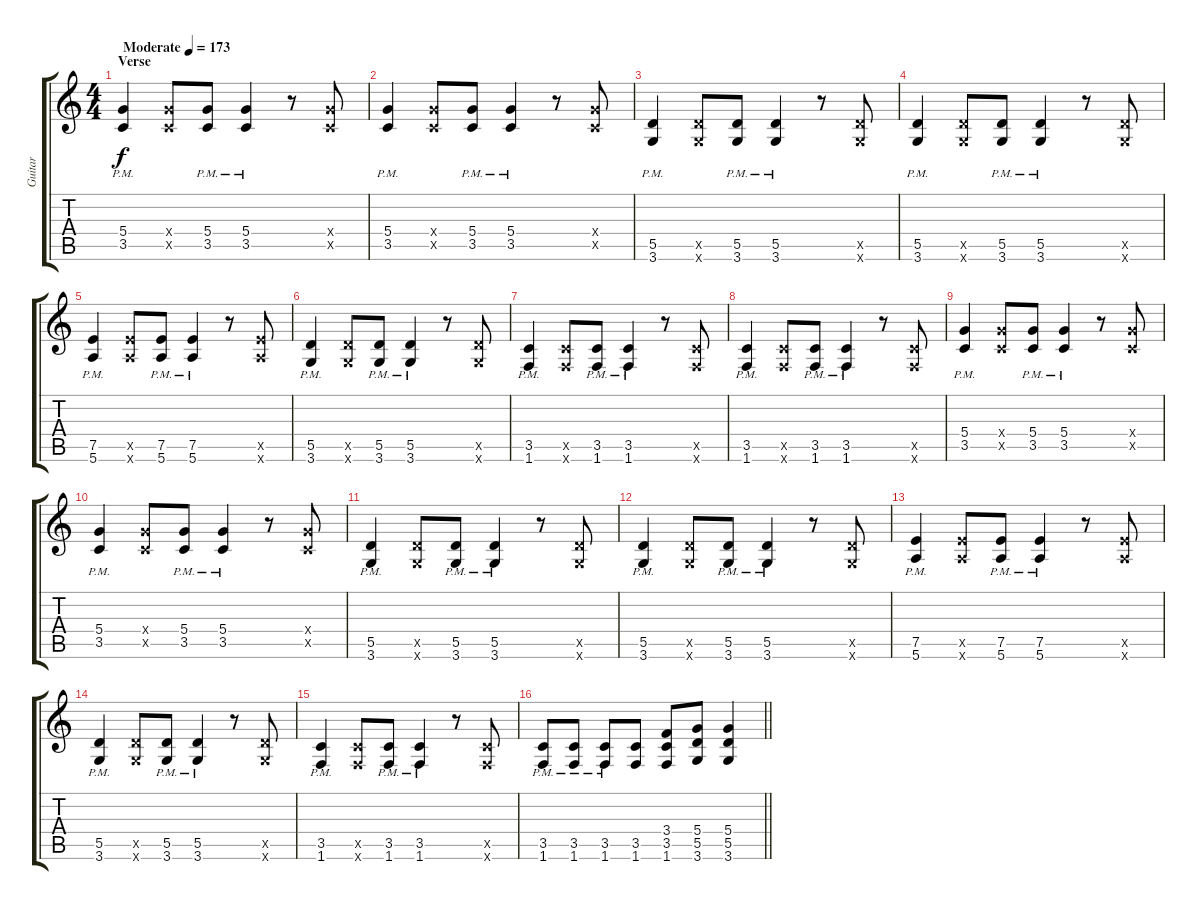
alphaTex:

\track ("Guitar" "Guitar") {instrument distortionguitar}
\staff {score tabs}
\tuning (E4 B3 G3 D3 A2 E2) {hide}
\ts (4 4)
\section ("" "Verse")
\tempo (173 "Moderate")
\clef g2
\ks c
(5.4{pm} 3.5{pm}).4{dy f instrument distortionguitar} (5.4{x} 3.5{x}).8 (5.4{pm} 3.5{pm}).8 (5.4{pm} 3.5{pm}).4 r.8 (5.4{x} 3.5{x}).8 |
(5.4{pm} 3.5{pm}).4 (5.4{x} 3.5{x}).8 (5.4{pm} 3.5{pm}).8 (5.4{pm} 3.5{pm}).4 r.8 (5.4{x} 3.5{x}).8 |
(5.5{pm} 3.6{pm}).4 (5.5{x} 3.6{x}).8 (5.5{pm} 3.6{pm}).8 (5.5{pm} 3.6{pm}).4 r.8 (5.5{x} 3.6{x}).8 |
(5.5{pm} 3.6{pm}).4 (5.5{x} 3.6{x}).8 (5.5{pm} 3.6{pm}).8 (5.5{pm} 3.6{pm}).4 r.8 (5.5{x} 3.6{x}).8 |
(7.5{pm} 5.6{pm}).4 (7.5{x} 5.6{x}).8 (7.5{pm} 5.6{pm}).8 (7.5{pm} 5.6{pm}).4 r.8 (7.5{x} 5.6{x}).8 |
(5.5{pm} 3.6{pm}).4 (5.5{x} 3.6{x}).8 (5.5{pm} 3.6{pm}).8 (5.5{pm} 3.6{pm}).4 r.8 (5.5{x} 3.6{x}).8 |
(3.5{pm} 1.6{pm}).4 (3.5{x} 1.6{x}).8 (3.5{pm} 1.6{pm}).8 (3.5{pm} 1.6{pm}).4 r.8 (3.5{x} 1.6{x}).8 |
(3.5{pm} 1.6{pm}).4 (3.5{x} 1.6{x}).8 (3.5{pm} 1.6{pm}).8 (3.5{pm} 1.6{pm}).4 r.8 (3.5{x} 1.6{x}).8 |
(5.4{pm} 3.5{pm}).4 (5.4{x} 3.5{x}).8 (5.4{pm} 3.5{pm}).8 (5.4{pm} 3.5{pm}).4 r.8 (5.4{x} 3.5{x}).8 |
(5.4{pm} 3.5{pm}).4 (5.4{x} 3.5{x}).8 (5.4{pm} 3.5{pm}).8 (5.4{pm} 3.5{pm}).4 r.8 (5.4{x} 3.5{x}).8 |
(5.5{pm} 3.6{pm}).4 (5.5{x} 3.6{x}).8 (5.5{pm} 3.6{pm}).8 (5.5{pm} 3.6{pm}).4 r.8 (5.5{x} 3.6{x}).8 |
(5.5{pm} 3.6{pm}).4 (5.5{x} 3.6{x}).8 (5.5{pm} 3.6{pm}).8 (5.5{pm} 3.6{pm}).4 r.8 (5.5{x} 3.6{x}).8 |
(7.5{pm} 5.6{pm}).4 (7.5{x} 5.6{x}).8 (7.5{pm} 5.6{pm}).8 (7.5{pm} 5.6{pm}).4 r.8 (7.5{x} 5.6{x}).8 |
(5.5{pm} 3.6{pm}).4 (5.5{x} 3.6{x}).8 (5.5{pm} 3.6{pm}).8 (5.5{pm} 3.6{pm}).4 r.8 (5.5{x} 3.6{x}).8 |
(3.5{pm} 1.6{pm}).4 (3.5{x} 1.6{x}).8 (3.5{pm} 1.6{pm}).8 (3.5{pm} 1.6{pm}).4 r.8 (3.5{x} 1.6{x}).8 |
\barLineRight lightlight
(3.5{pm} 1.6{pm}).8 (3.5{pm} 1.6{pm}).8 (3.5{pm} 1.6{pm}).8 (3.5 1.6).8 (3.4 3.5 1.6).8 (5.4 5.5 3.6).8 (5.4 5.5 3.6).4
